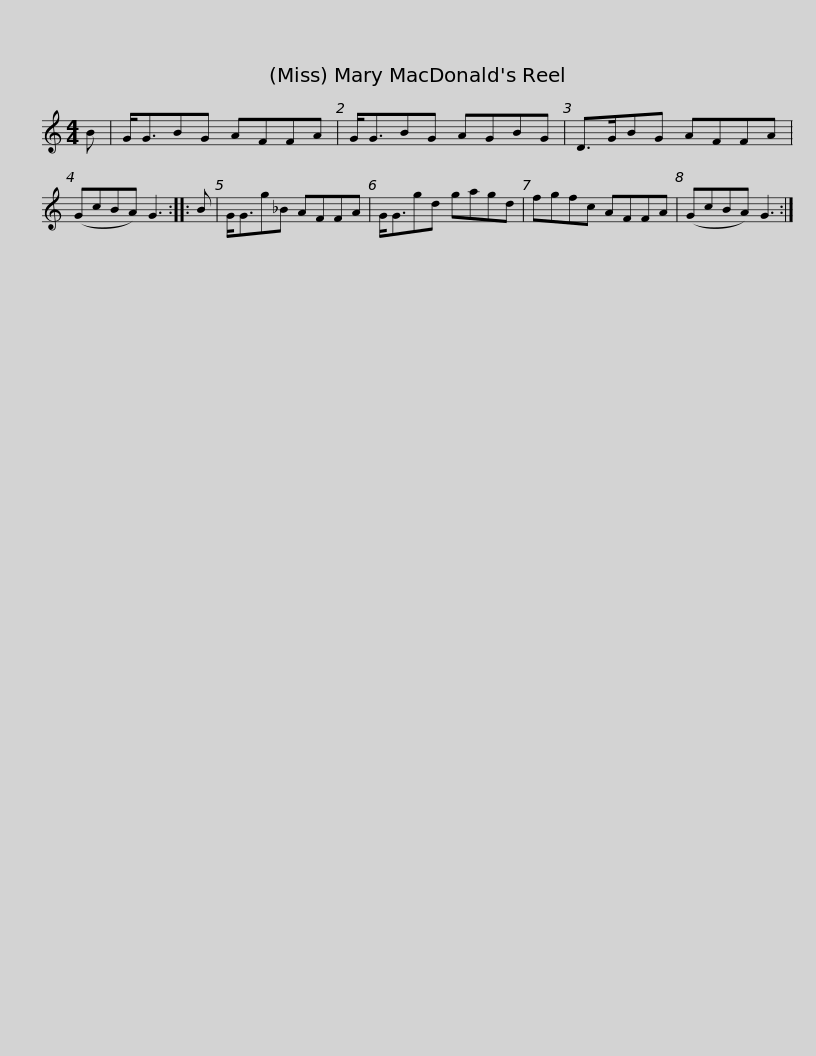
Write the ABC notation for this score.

X:1
L:1/8
M:4/4
I:linebreak $
K:C
V:1 treble
V:1
 B | G<GBG AFFA | G<GBG AGBG | D>GBG AFFA | (GcBA) G3 :: %5
 B | G<Gg_B AFFA |$ G<Ggd gagd | fgfc AFFA | (GcBA) G3 :| %10
